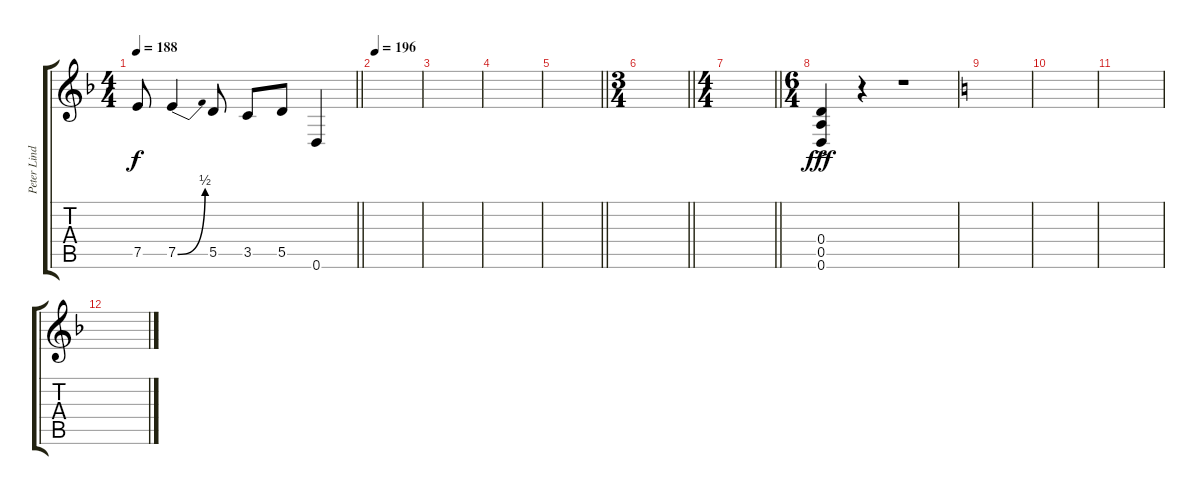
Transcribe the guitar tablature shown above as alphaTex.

\track ("Peter Lindgren" "Peter Lind") {mute instrument distortionguitar}
\staff {score tabs}
\tuning (D4 A3 F3 D3 A2 D2) {hide}
\ts (4 4)
\tempo 188
\clef g2
\barLineRight lightlight
\ks f
7.5{t}.8{dy f} 7.5{be (bend 0 0 60 2)}.4 5.5.8 3.5.8 5.5.8 0.6.4 |
\tempo 196
|
|
|
\barLineRight lightlight
|
\ts (3 4)
\barLineRight lightlight
|
\ts (4 4)
\barLineRight lightlight
|
\ts (6 4)
(0.4{ac} 0.5{ac} 0.6{ac}).4{dy fff} r.4 r.1 |
\ks c
|
|
|
\ks f
